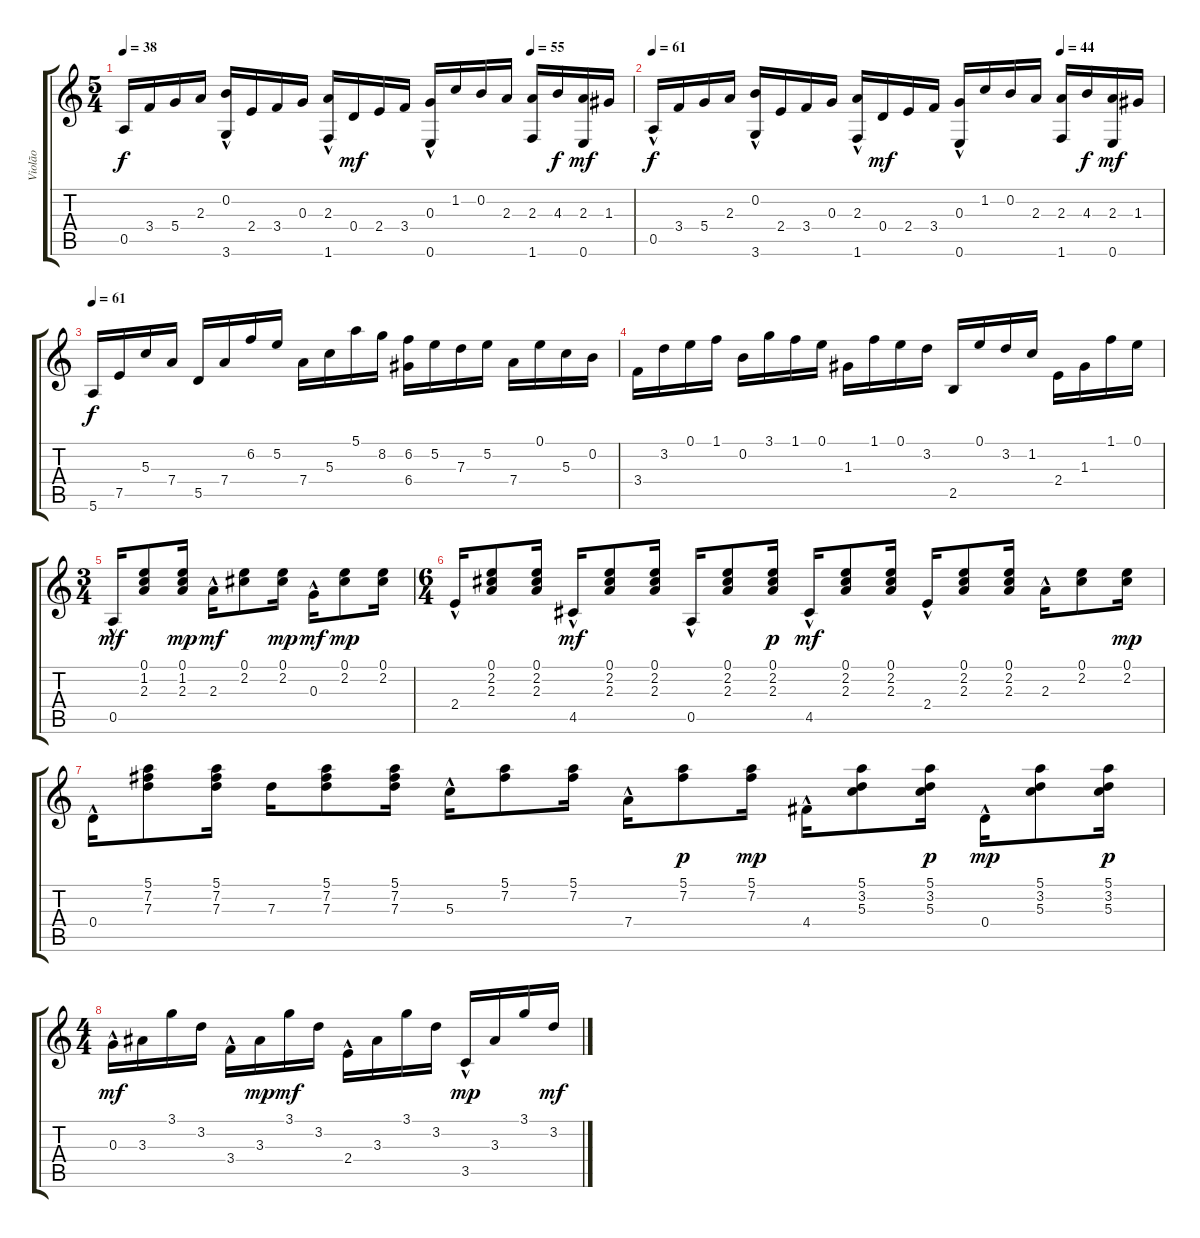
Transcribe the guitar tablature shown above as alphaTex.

\track ("Violão" "Violão") {instrument acousticguitarnylon}
\staff {score tabs}
\tuning (E4 B3 G3 D3 A2 E2) {hide}
\ts (5 4)
\tempo 38
\tempo (55 0.8)
\tempo 38
\clef g2
\ks c
0.5.16{dy f instrument acousticguitarnylon} 3.4.16 5.4.16 2.3.16 (0.2 3.6{hac}).16 2.4.16 3.4.16 0.3.16 (2.3 1.6{hac}).16 0.4.16{dy mf} 2.4.16 3.4.16 (0.3 0.6{hac}).16 1.2.16 0.2.16 2.3.16 (2.3 1.6).16 4.3.16{dy f} (2.3 0.6).16{dy mf} 1.3.16 |
\tempo 61
\tempo (44 0.8)
0.5{hac}.16{dy f} 3.4.16 5.4.16 2.3.16 (0.2 3.6{hac}).16 2.4.16 3.4.16 0.3.16 (2.3 1.6{hac}).16 0.4.16{dy mf} 2.4.16 3.4.16 (0.3 0.6{hac}).16 1.2.16 0.2.16 2.3.16 (2.3 1.6).16 4.3.16{dy f} (2.3 0.6).16{dy mf} 1.3.16 |
\tempo 61
5.6.16{dy f} 7.5.16 5.3.16 7.4.16 5.5.16 7.4.16 6.2.16 5.2.16 7.4.16 5.3.16 5.1.16 8.2.16 (6.2 6.4).16 5.2.16 7.3.16 5.2.16 7.4.16 0.1.16 5.3.16 0.2.16 |
3.4.16 3.2.16 0.1.16 1.1.16 0.2.16 3.1.16 1.1.16 0.1.16 1.3.16 1.1.16 0.1.16 3.2.16 2.5.16 0.1.16 3.2.16 1.2.16 2.4.16 1.3.16 1.1.16 0.1.16 |
\ts (3 4)
0.5{hac}.16{dy mf} (0.1 1.2 2.3).8 (0.1 1.2 2.3).16{dy mp} 2.3{hac}.16{dy mf} (0.1 2.2).8 (0.1 2.2).16{dy mp} 0.3{hac}.16{dy mf} (0.1 2.2).8{dy mp} (0.1 2.2).16 |
\ts (6 4)
2.4{hac}.16 (0.1 2.2 2.3).8 (0.1 2.2 2.3).16 4.5{hac}.16{dy mf} (0.1 2.2 2.3).8 (0.1 2.2 2.3).16 0.5{hac}.16 (0.1 2.2 2.3).8 (0.1 2.2 2.3).16{dy p} 4.5{hac}.16{dy mf} (0.1 2.2 2.3).8 (0.1 2.2 2.3).16 2.4{hac}.16 (0.1 2.2 2.3).8 (0.1 2.2 2.3).16 2.3{hac}.16 (0.1 2.2).8 (0.1 2.2).16{dy mp} |
0.4{hac}.16 (5.1 7.2 7.3).8 (5.1 7.2 7.3).16 7.3.16 (5.1 7.2 7.3).8 (5.1 7.2 7.3).16 5.3{hac}.16 (5.1 7.2).8 (5.1 7.2).16 7.4{hac}.16 (5.1 7.2).8{dy p} (5.1 7.2).16{dy mp} 4.4{hac}.16 (5.1 3.2 5.3).8 (5.1 3.2 5.3).16{dy p} 0.4{hac}.16{dy mp} (5.1 3.2 5.3).8 (5.1 3.2 5.3).16{dy p} |
\ts (4 4)
0.3{hac}.16{dy mf} 3.3.16 3.1.16 3.2.16 3.4{hac}.16 3.3.16{dy mp} 3.1.16{dy mf} 3.2.16 2.4{hac}.16 3.3.16 3.1.16 3.2.16 3.5{hac}.16{dy mp} 3.3.16 3.1.16 3.2.16{dy mf}
